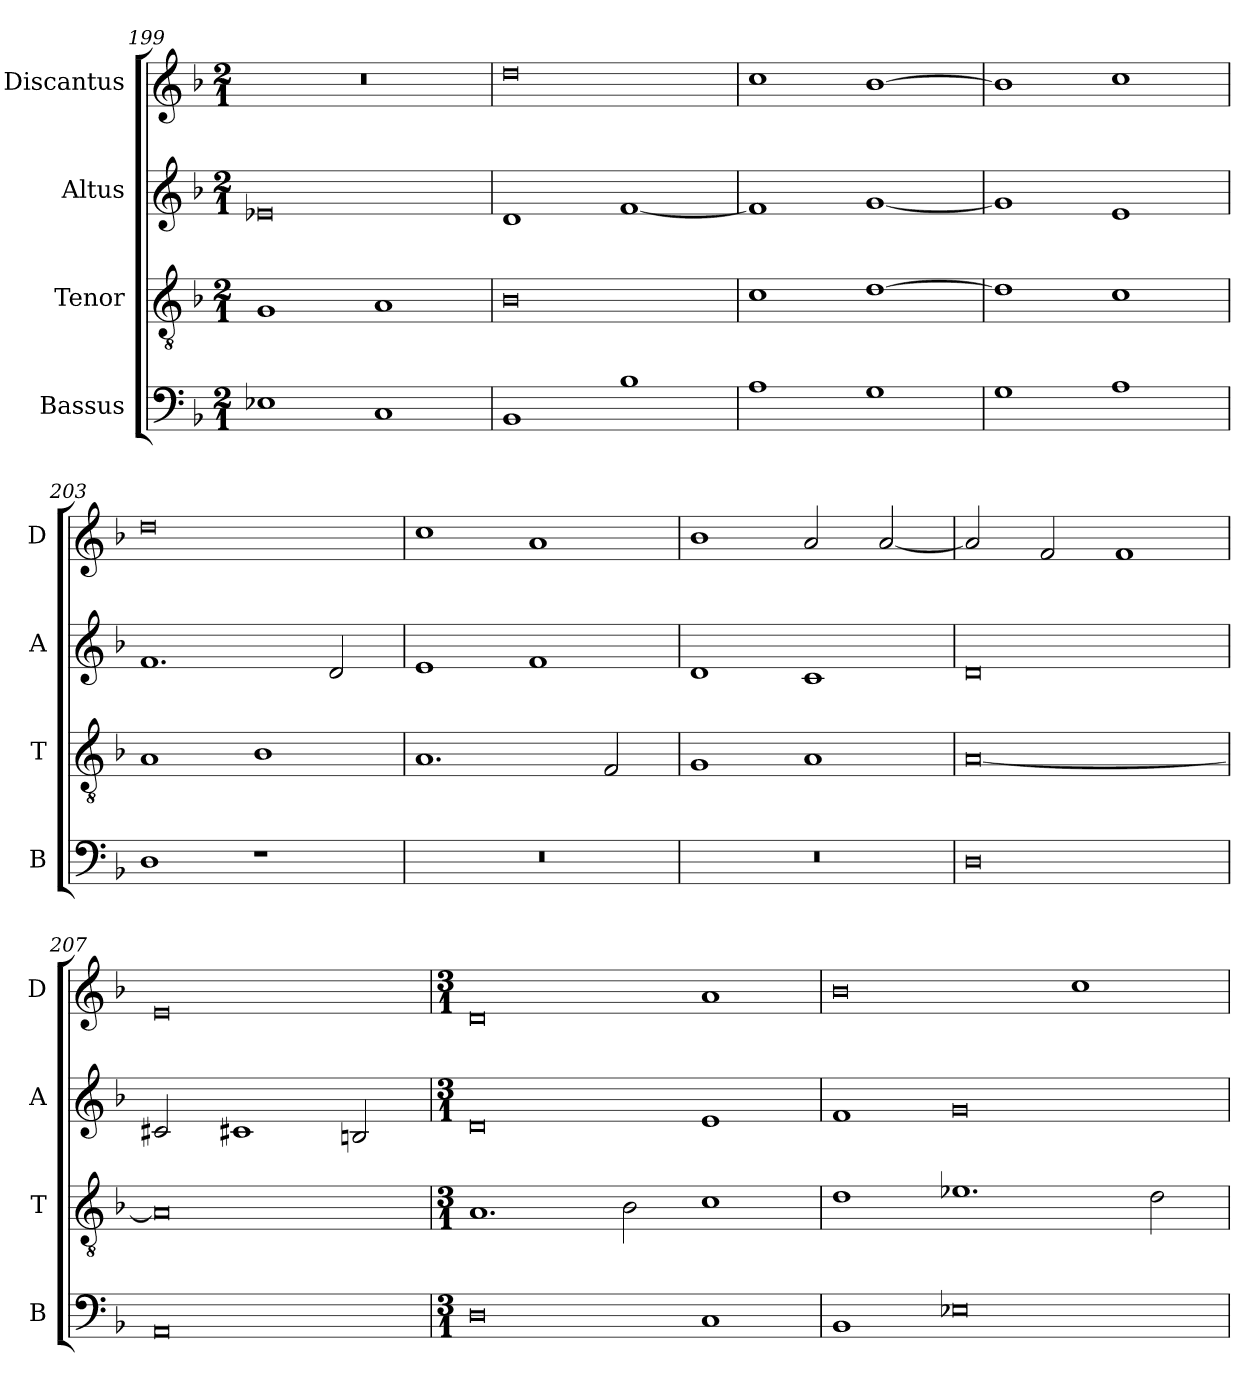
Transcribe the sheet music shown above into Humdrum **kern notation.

**kern	**kern	**kern	**kern
*part4	*part3	*part2	*part1
*staff4	*staff3	*staff2	*staff1
*I"Bassus	*I"Tenor	*I"Altus	*I"Discantus
*I'B	*I'T	*I'A	*I'D
*clefF4	*clefGv2	*clefG2	*clefG2
*k[b-]	*k[b-]	*k[b-]	*k[b-]
*M2/1	*M2/1	*M2/1	*M2/1
=199	=199	=199	=199
1E-X	1G	0e-X	0r
1C	1A	.	.
=200	=200	=200	=200
1BB-	0B-	1d	0dd
1B-	.	[1f	.
=201	=201	=201	=201
1A	1c	1f]	1cc
1G	[1d	[1g	[1b-
=202	=202	=202	=202
1G	1d]	1g]	1b-]
1A	1c	1e	1cc
=203	=203	=203	=203
1D	1A	1.f	0dd
1r	1B-	.	.
.	.	2d/	.
=204	=204	=204	=204
0r	1.A	1e	1cc
.	.	1f	1a
.	2F/	.	.
=205	=205	=205	=205
0r	1G	1d	1b-
.	1A	1c	2a/
.	.	.	[2a/
=206	=206	=206	=206
0D	[0A	0d	2a/]
.	.	.	2f/
.	.	.	1f
=207	=207	=207	=207
0AA	0A]	2c#X/	0e
.	.	1c#X	.
.	.	2Bn/	.
=208	=208	=208	=208
*M3/1	*M3/1	*M3/1	*M3/1
0D	1.A	0d	0d
.	2B-\	.	.
1C	1c	1e	1a
=209	=209	=209	=209
1BB-	1d	1f	0b-
0E-X	1.e-X	0g	.
.	.	.	1cc
.	2d\	.	.
=	=	=	=
*-	*-	*-	*-
